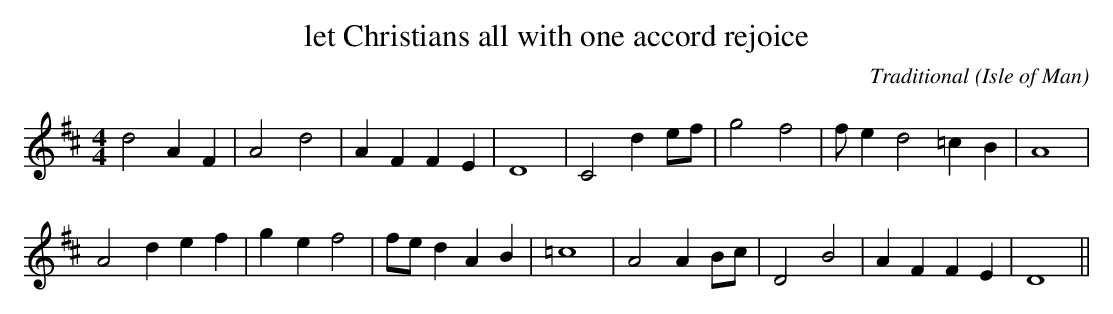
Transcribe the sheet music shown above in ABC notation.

X:1
T:let Christians all with one accord rejoice
C:Traditional
O:Isle of Man
M:4/4
L:1/4
K:D
d2 AF|A2 d2|AF FE|D4 |C2 d e/f/|g2 f2|f/e d2 =cB|A4|
A2 d ef|g-e f2|f/e/ d AB|=c4 |A2 A B/c/|D2 B2|AF FE|D4||
